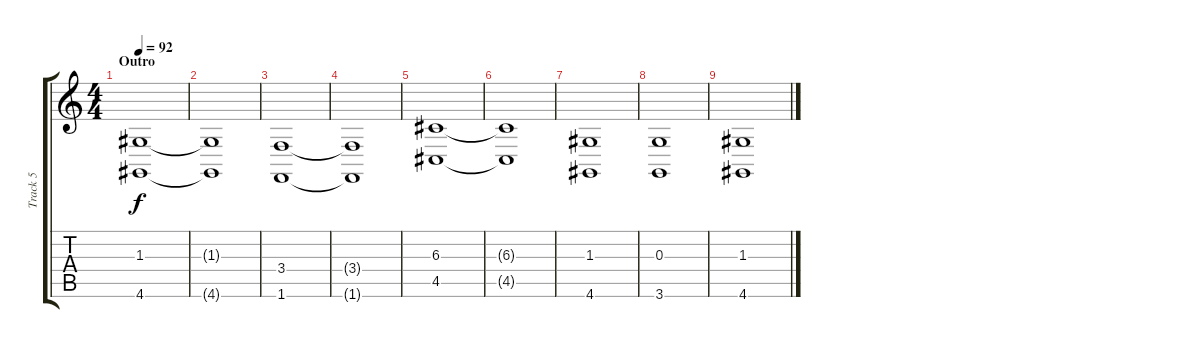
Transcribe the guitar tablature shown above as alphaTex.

\track ("Track 5" "Track 5") {instrument stringensemble1}
\staff {score tabs}
\tuning (E4 B3 G3 D3 A2 E2) {hide}
\ts (4 4)
\section ("" "Outro")
\tempo 92
\clef g2
\ks c
(1.3 4.6).1{dy f} |
(1.3{t} 4.6{t}).1 |
(3.4 1.6).1 |
(3.4{t} 1.6{t}).1 |
(6.3 4.5).1 |
(6.3{t} 4.5{t}).1 |
(1.3 4.6).1 |
(0.3 3.6).1 |
(1.3 4.6).1
